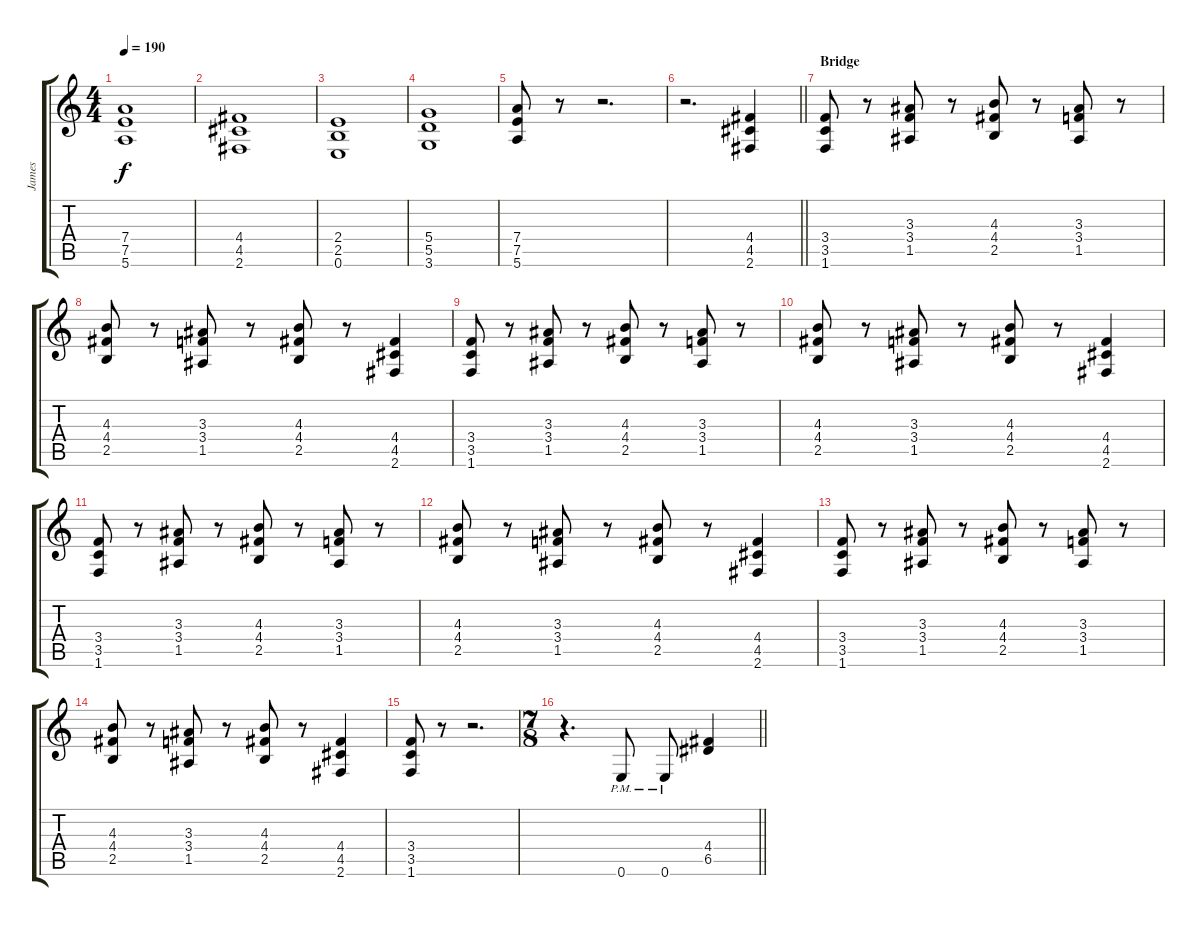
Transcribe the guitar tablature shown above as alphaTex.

\track ("James" "James") {instrument distortionguitar}
\staff {score tabs}
\tuning (E4 B3 G3 D3 A2 E2) {hide}
\ts (4 4)
\tempo 190
\clef g2
\ks c
(7.4 7.5 5.6).1{dy f} |
(4.4 4.5 2.6).1 |
(2.4 2.5 0.6).1 |
(5.4 5.5 3.6).1 |
(7.4 7.5 5.6).8 r.8 r.2{d} |
\barLineRight lightlight
r.2{d} (4.4 4.5 2.6).4 |
\section ("" "Bridge")
(3.4 3.5 1.6).8{volume 6} r.8 (3.3 3.4 1.5).8 r.8 (4.3 4.4 2.5).8 r.8 (3.3 3.4 1.5).8 r.8 |
(4.3 4.4 2.5).8 r.8 (3.3 3.4 1.5).8 r.8 (4.3 4.4 2.5).8 r.8 (4.4 4.5 2.6).4 |
(3.4 3.5 1.6).8 r.8 (3.3 3.4 1.5).8 r.8 (4.3 4.4 2.5).8 r.8 (3.3 3.4 1.5).8 r.8 |
(4.3 4.4 2.5).8 r.8 (3.3 3.4 1.5).8 r.8 (4.3 4.4 2.5).8 r.8 (4.4 4.5 2.6).4 |
(3.4 3.5 1.6).8 r.8 (3.3 3.4 1.5).8 r.8 (4.3 4.4 2.5).8 r.8 (3.3 3.4 1.5).8 r.8 |
(4.3 4.4 2.5).8 r.8 (3.3 3.4 1.5).8 r.8 (4.3 4.4 2.5).8 r.8 (4.4 4.5 2.6).4 |
(3.4 3.5 1.6).8 r.8 (3.3 3.4 1.5).8 r.8 (4.3 4.4 2.5).8 r.8 (3.3 3.4 1.5).8 r.8 |
(4.3 4.4 2.5).8 r.8 (3.3 3.4 1.5).8 r.8 (4.3 4.4 2.5).8 r.8 (4.4 4.5 2.6).4 |
(3.4 3.5 1.6).8 r.8 r.2{d} |
\ts (7 8)
\barLineRight lightlight
r.4{d} 0.6{pm}.8 0.6{pm}.8 (4.4 6.5).4
